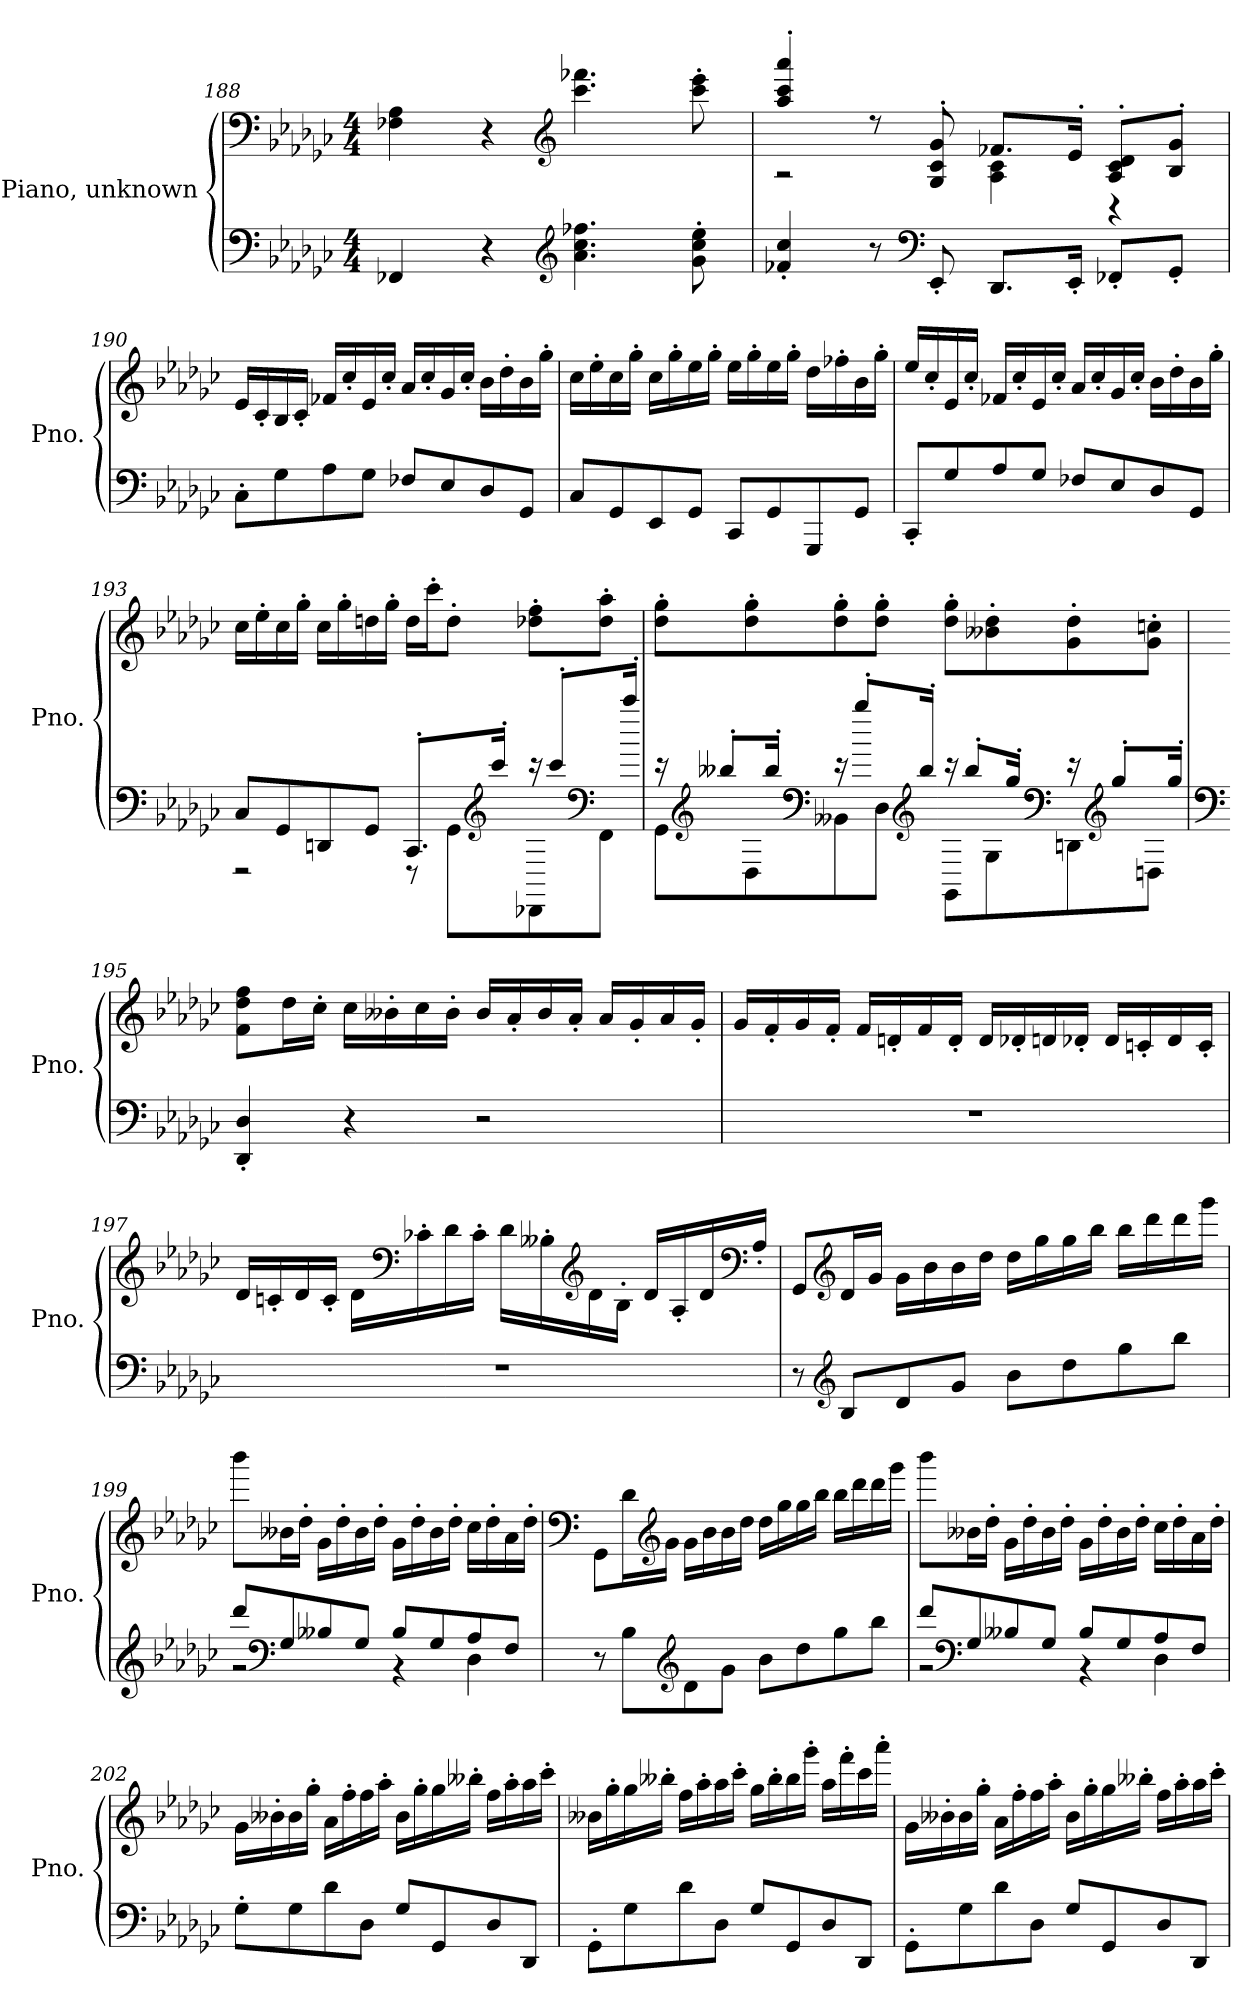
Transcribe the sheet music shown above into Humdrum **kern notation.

**kern	**kern
*part1	*part1
*staff2	*staff1
*I"Piano, unknown	*
*I'Pno.	*
!!LO:LB:g=z
*clefF4	*clefF4
*k[b-e-a-d-g-c-]	*k[b-e-a-d-g-c-]
*M4/4	*M4/4
=188	=188
4FF-X/	4F-X\ 4A-\
4r	4r
*clefG2	*clefG2
4.a-\ 4.cc-\ 4.ff-X\	4.ccc-\ 4.fff-X\
8g-\' 8cc-\' 8ee-\'	8ccc-\' 8eee-\'
=189	=189
*	*^
4f-X/' 4cc-/'	4aa-/' 4ccc-/' 4aaa-/'	2r
8r	8r	.
*clefF4	*	*
8EE-'/	8G-/' 8c-/' 8g-/'	.
8.DD-/L	8.f-X/L	4A-\ 4c-\
16EE-'/Jk	16e-'/Jk	.
8FF-X'/L	8A-/' 8c-/' 8d-/'L	4r
8GG-'/J	8B-/' 8g-/'J	.
*	*v	*v
=190	=190
8C-'\L	16e-/LL
.	16c-'/
8G-\	16B-/
.	16c-'/JJ
8A-\	16f-X/LL
.	16cc-'/
8G-\J	16e-/
.	16cc-'/JJ
8F-X/L	16a-/LL
.	16cc-'/
8E-/	16g-/
.	16cc-'/JJ
8D-/	16b-\LL
.	16dd-'\
8GG-/J	16b-\
.	16gg-'\JJ
!!LO:LB:g=z
=191	=191
8C-/L	16cc-\LL
.	16ee-'\
8GG-/	16cc-\
.	16gg-'\JJ
8EE-/	16cc-\LL
.	16gg-'\
8GG-/J	16ee-\
.	16gg-'\JJ
8CC-/L	16ee-\LL
.	16gg-'\
8GG-/	16ee-\
.	16gg-'\JJ
8GGG-/	16dd-\LL
.	16ff-X'\
8GG-/J	16b-\
.	16gg-'\JJ
=192	=192
8CC-'/L	16ee-/LL
.	16cc-'/
8G-/	16e-/
.	16cc-'/JJ
8A-/	16f-X/LL
.	16cc-'/
8G-/J	16e-/
.	16cc-'/JJ
8F-X/L	16a-/LL
.	16cc-'/
8E-/	16g-/
.	16cc-'/JJ
8D-/	16b-\LL
.	16dd-'\
8GG-/J	16b-\
.	16gg-'\JJ
!!LO:LB:g=z
=193	=193
*^	*
8C-/L	2r	16cc-\LL
.	.	16ee-'\
8GG-/	.	16cc-\
.	.	16gg-'\JJ
8DDn/	.	16cc-\LL
.	.	16gg-'\
8GG-/J	.	16ddn\
.	.	16gg-'\JJ
8.CC-'/L	8r	16dd\LL
.	.	16ccc-'\J
.	8GG-\L	8dd'\J
*clefG2	*	*
16ccc-'/Jk	.	.
16r	8DD-X\	8dd-X\' 8ff\'L
8ccc-'/L	.	.
*clefF4	*	*
.	8FF\J	8dd-\' 8aa-\'J
16ccc-'/Jk	.	.
!!LO:LB:g=z
=194	=194	=194
16r	8GG-\L	8dd-\' 8gg-\'L
*clefG2	*	*
8bb--X'/L	.	.
.	8D-\	8dd-\' 8gg-\'
16bb--'/Jk	.	.
*clefF4	*	*
16r	8BB--X\	8dd-\' 8gg-\'
8bb--'/L	.	.
.	8D-\J	8dd-\' 8gg-\'J
*clefG2	*	*
16bb--'/Jk	.	.
16r	8GG-\L	8dd-\' 8gg-\'L
8bb--'/L	.	.
.	8G-\	8b--X\' 8dd-\'
16gg-'/Jk	.	.
*clefF4	*	*
16r	8DDn\	8g-\' 8dd-\'
*clefG2	*	*
8gg-'/L	.	.
.	8Dn\J	8g-\' 8ccn\'J
16gg-'/Jk	.	.
*v	*v	*
!!LO:PB:g=z
=195	=195
*clefF4	*
4DD-/' 4D-/'	8f\ 8dd-\ 8ff\L
.	16dd-\L
.	16cc-'\JJ
4r	16cc-\LL
.	16b--X'\
.	16cc-\
.	16b--'\JJ
2r	16b--/LL
.	16a-'/
.	16b--/
.	16a-'/JJ
.	16a-/LL
.	16g-'/
.	16a-/
.	16g-'/JJ
=196	=196
1r	16g-/LL
.	16f'/
.	16g-/
.	16f'/JJ
.	16f/LL
.	16dn'/
.	16f/
.	16d'/JJ
.	16d/LL
.	16d-X'/
.	16dn/
.	16d-X'/JJ
.	16d-/LL
.	16cn'/
.	16d-/
.	16c'/JJ
!!LO:LB:g=z
=197	=197
1r	16d-/LL
.	16cn'/
.	16d-/
.	16c'/JJ
.	16d-\LL
*	*clefF4
.	16c-X'\
.	16d-\
.	16c-'\JJ
.	16d-\LL
.	16B--X'\
*	*clefG2
.	16d-\
.	16B--'\JJ
.	16d-/LL
.	16A-'/
.	16d-/
*	*clefF4
.	16A-'/JJ
=198	=198
8r	8GG-/L
*clefG2	*clefG2
8B-/L	16d-/L
.	16g-/JJ
8d-/	16g-\LL
.	16b-\
8g-/J	16b-\
.	16dd-\JJ
8b-\L	16dd-\LL
.	16gg-\
8dd-\	16gg-\
.	16bb-\JJ
8gg-\	16bb-\LL
.	16ddd-\
8bb-\J	16ddd-\
.	16ggg-\JJ
!!LO:LB:g=z
=199	=199
*^	*
8ddd-/L	2r	8bbb-\L
*clefF4	*	*
8G-/	.	16b--X\L
.	.	16dd-'\JJ
8B--X/	.	16g-\LL
.	.	16dd-'\
8G-/J	.	16b--\
.	.	16dd-'\JJ
8B--/L	4r	16g-\LL
.	.	16dd-'\
8G-/	.	16b--\
.	.	16dd-'\JJ
8A-/	4D-\	16cc-\LL
.	.	16dd-'\
8F/J	.	16a-\
.	.	16dd-'\JJ
*v	*v	*
=200	=200
*	*clefF4
8r	8GG-\L
8B-\L	16d-\L
*	*clefG2
.	16g-\JJ
*clefG2	*
8d-\	16g-\LL
.	16b-\
8g-\J	16b-\
.	16dd-\JJ
8b-\L	16dd-\LL
.	16gg-\
8dd-\	16gg-\
.	16bb-\JJ
8gg-\	16bb-\LL
.	16ddd-\
8bb-\J	16ddd-\
.	16ggg-\JJ
!!LO:LB:g=z
=201	=201
*^	*
8ddd-/L	2r	8bbb-\L
*clefF4	*	*
8G-/	.	16b--X\L
.	.	16dd-'\JJ
8B--X/	.	16g-\LL
.	.	16dd-'\
8G-/J	.	16b--\
.	.	16dd-'\JJ
8B--/L	4r	16g-\LL
.	.	16dd-'\
8G-/	.	16b--\
.	.	16dd-'\JJ
8A-/	4D-\	16cc-\LL
.	.	16dd-'\
8F/J	.	16a-\
.	.	16dd-'\JJ
*v	*v	*
=202	=202
8G-'\L	16g-\LL
.	16b--X'\
8G-\	16b--\
.	16gg-'\JJ
8d-\	16a-\LL
.	16ff'\
8D-\J	16ff\
.	16aa-'\JJ
8G-/L	16b--\LL
.	16gg-'\
8GG-/	16gg-\
.	16bb--X'\JJ
8D-/	16ff\LL
.	16aa-'\
8DD-/J	16aa-\
.	16ccc-'\JJ
!!LO:LB:g=z
=203	=203
8GG-'\L	16b--X\LL
.	16gg-'\
8G-\	16gg-\
.	16bb--X'\JJ
8d-\	16ff\LL
.	16aa-'\
8D-\J	16aa-\
.	16ccc-'\JJ
8G-/L	16gg-\LL
.	16bb--'\
8GG-/	16bb--\
.	16ggg-'\JJ
8D-/	16aa-\LL
.	16fff'\
8DD-/J	16ccc-\
.	16aaa-'\JJ
=204	=204
8GG-'\L	16g-\LL
.	16b--X'\
8G-\	16b--\
.	16gg-'\JJ
8d-\	16a-\LL
.	16ff'\
8D-\J	16ff\
.	16aa-'\JJ
8G-/L	16b--\LL
.	16gg-'\
8GG-/	16gg-\
.	16bb--X'\JJ
8D-/	16ff\LL
.	16aa-'\
8DD-/J	16aa-\
.	16ccc-'\JJ
=	=
*-	*-
